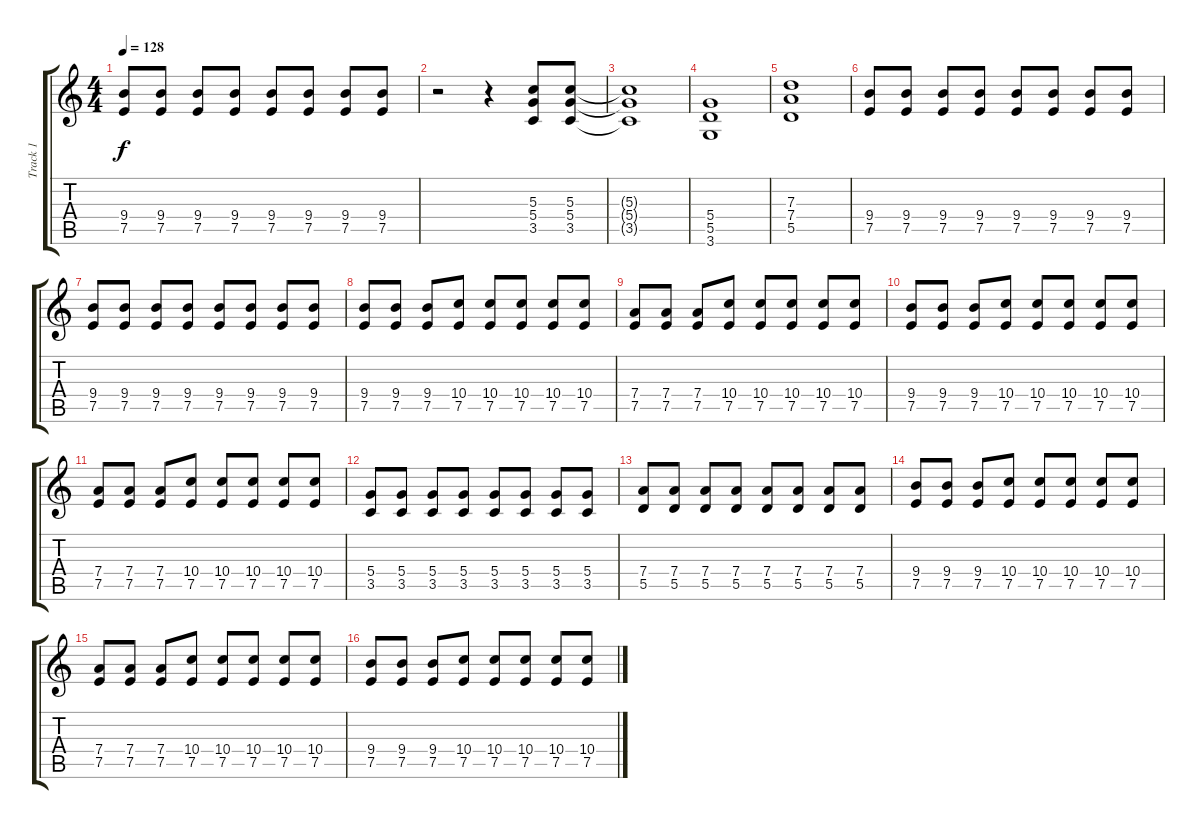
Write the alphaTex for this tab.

\track ("Track 1" "Track 1") {instrument distortionguitar}
\staff {score tabs}
\tuning (E4 B3 G3 D3 A2 E2) {hide}
\ts (4 4)
\tempo 128
\clef g2
\ks c
(9.4 7.5).8{dy f volume 6 instrument distortionguitar} (9.4 7.5).8{volume 7} (9.4 7.5).8{volume 8} (9.4 7.5).8{volume 9} (9.4 7.5).8{volume 10} (9.4 7.5).8{volume 11} (9.4 7.5).8{volume 12} (9.4 7.5).8{volume 13} |
r.2 r.4 (5.3 5.4 3.5).8 (5.3 5.4 3.5).8 |
(5.3{t} 5.4{t} 3.5{t}).1 |
(5.4 5.5 3.6).1 |
(7.3 7.4 5.5).1 |
(9.4 7.5).8 (9.4 7.5).8 (9.4 7.5).8 (9.4 7.5).8 (9.4 7.5).8 (9.4 7.5).8 (9.4 7.5).8 (9.4 7.5).8 |
(9.4 7.5).8 (9.4 7.5).8 (9.4 7.5).8 (9.4 7.5).8 (9.4 7.5).8 (9.4 7.5).8 (9.4 7.5).8 (9.4 7.5).8 |
(9.4 7.5).8 (9.4 7.5).8 (9.4 7.5).8 (10.4 7.5).8 (10.4 7.5).8 (10.4 7.5).8 (10.4 7.5).8 (10.4 7.5).8 |
(7.4 7.5).8 (7.4 7.5).8 (7.4 7.5).8 (10.4 7.5).8 (10.4 7.5).8 (10.4 7.5).8 (10.4 7.5).8 (10.4 7.5).8 |
(9.4 7.5).8 (9.4 7.5).8 (9.4 7.5).8 (10.4 7.5).8 (10.4 7.5).8 (10.4 7.5).8 (10.4 7.5).8 (10.4 7.5).8 |
(7.4 7.5).8 (7.4 7.5).8 (7.4 7.5).8 (10.4 7.5).8 (10.4 7.5).8 (10.4 7.5).8 (10.4 7.5).8 (10.4 7.5).8 |
(5.4 3.5).8 (5.4 3.5).8 (5.4 3.5).8 (5.4 3.5).8 (5.4 3.5).8 (5.4 3.5).8 (5.4 3.5).8 (5.4 3.5).8 |
(7.4 5.5).8 (7.4 5.5).8 (7.4 5.5).8 (7.4 5.5).8 (7.4 5.5).8 (7.4 5.5).8 (7.4 5.5).8 (7.4 5.5).8 |
(9.4 7.5).8 (9.4 7.5).8 (9.4 7.5).8 (10.4 7.5).8 (10.4 7.5).8 (10.4 7.5).8 (10.4 7.5).8 (10.4 7.5).8 |
(7.4 7.5).8 (7.4 7.5).8 (7.4 7.5).8 (10.4 7.5).8 (10.4 7.5).8 (10.4 7.5).8 (10.4 7.5).8 (10.4 7.5).8 |
(9.4 7.5).8 (9.4 7.5).8 (9.4 7.5).8 (10.4 7.5).8 (10.4 7.5).8 (10.4 7.5).8 (10.4 7.5).8 (10.4 7.5).8
